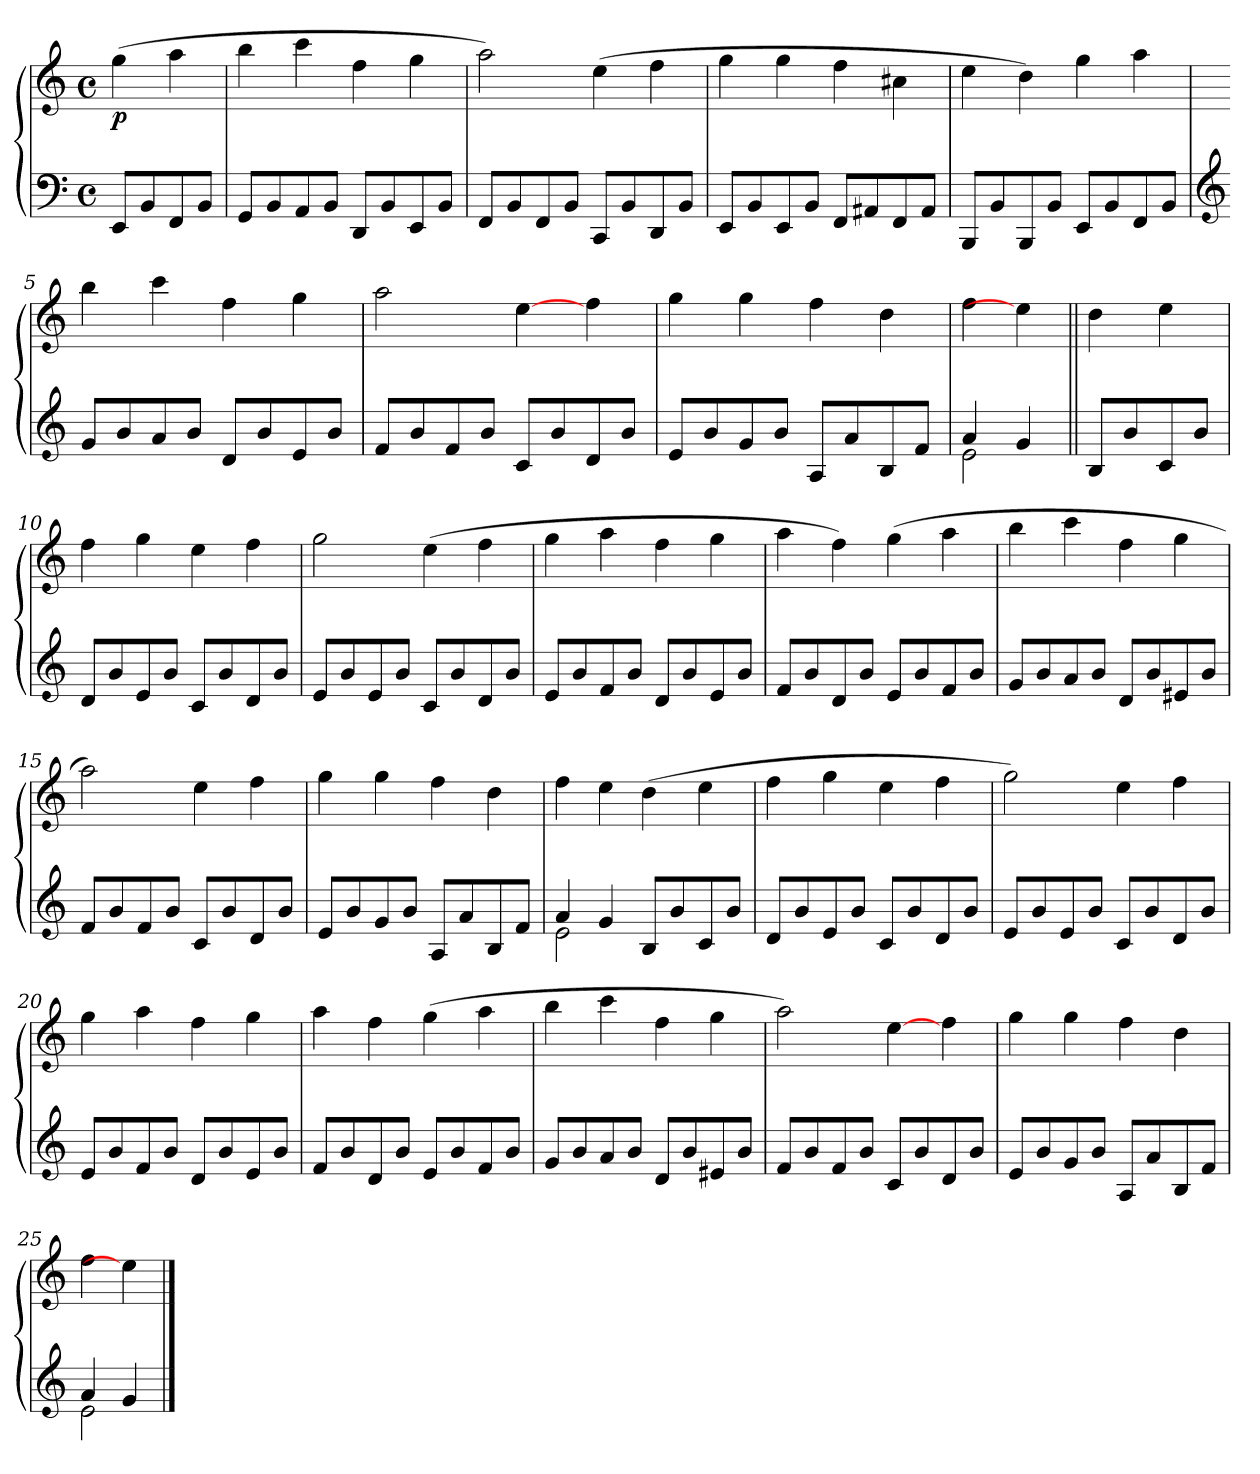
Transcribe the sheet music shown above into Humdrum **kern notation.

**kern	**kern	**dynam
*part1	*part1	*part1
*staff2	*staff1	*staff1/2
*clefF4	*clefG3	*
*M4/4	*M4/4	*
*met(c)	*met(c)	*
=	=	=
!	!	!LO:DY:b
8EE/L	(>4ee\	p
8BB/	.	.
8FF/	4ff\	.
8BB/J	.	.
=1	=1	=1
8GG/L	4gg\	.
8BB/	.	.
8AA/	4aa\	.
8BB/J	.	.
8DD/L	4dd\	.
8BB/	.	.
8EE/	4ee\	.
8BB/J	.	.
=2	=2	=2
8FF/L	2ff\)	.
8BB/	.	.
8FF/	.	.
8BB/J	.	.
8CC/L	(>4cc\	.
8BB/	.	.
8DD/	4dd\	.
8BB/J	.	.
=3	=3	=3
8EE/L	4ee\	.
8BB/	.	.
8EE/	4ee\	.
8BB/J	.	.
8FF/L	4dd\	.
8AA#X/	.	.
8FF/	4a#\	.
8AA#/J	.	.
=4	=4	=4
8BBB/L	4cc\	.
8BB/	.	.
8BBB/	4b\)	.
8BB/J	.	.
8EE/L	4ee\	.
8BB/	.	.
8FF/	4ff\	.
8BB/J	.	.
!!LO:LB:g=z
=5	=5	=5
*clefG3	*	*
8e/L	4gg\	.
8g/	.	.
8f/	4aa\	.
8g/J	.	.
8B/L	4dd\	.
8g/	.	.
8c/	4ee\	.
8g/J	.	.
=6	=6	=6
8d/L	2ff\	.
8g/	.	.
8d/	.	.
8g/J	.	.
8A/L	[>4cc\	.
8g/	.	.
8B/	4dd\	.
8g/J	.	.
=7	=7	=7
8c/L	4ee\	.
8g/	.	.
8e/	4ee\	.
8g/J	.	.
8F/L	4dd\	.
8f/	.	.
8G/	4b\	.
8d/J	.	.
=8	=8	=8
*^	*	*
4f/	2c\	4dd\	.
4e/	.	4cc\]	.
*v	*v	*	*
=9||	=9||	=9||
8G/L	4b\	.
8g/	.	.
8A/	4cc\	.
8g/J	.	.
=10	=10	=10
8B/L	4dd\	.
8g/	.	.
8c/	4ee\	.
8g/J	.	.
8A/L	4cc\	.
8g/	.	.
8B/	4dd\	.
8g/J	.	.
!!LO:LB:g=z
=11	=11	=11
8c/L	2ee\	.
8g/	.	.
8c/	.	.
8g/J	.	.
8A/L	(>4cc\	.
8g/	.	.
8B/	4dd\	.
8g/J	.	.
=12	=12	=12
8c/L	4ee\	.
8g/	.	.
8d/	4ff\	.
8g/J	.	.
8B/L	4dd\	.
8g/	.	.
8c/	4ee\	.
8g/J	.	.
=13	=13	=13
8d/L	4ff\	.
8g/	.	.
8B/	4dd\)	.
8g/J	.	.
8c/L	(>4ee\	.
8g/	.	.
8d/	4ff\	.
8g/J	.	.
=14	=14	=14
8e/L	4gg\	.
8g/	.	.
8f/	4aa\	.
8g/J	.	.
8B/L	4dd\	.
8g/	.	.
8c#X/	4ee\	.
8g/J	.	.
=15	=15	=15
8d/L	2ff\)	.
8g/	.	.
8d/	.	.
8g/J	.	.
8A/L	4cc\	.
8g/	.	.
8B/	4dd\	.
8g/J	.	.
!!LO:LB:g=z
=16	=16	=16
8c/L	4ee\	.
8g/	.	.
8e/	4ee\	.
8g/J	.	.
8F/L	4dd\	.
8f/	.	.
8G/	4b\	.
8d/J	.	.
=17	=17	=17
*^	*	*
4f/	2c\	4dd\	.
4e/	.	4cc\	.
8G/L	2ryy	(>4b\	.
8g/	.	.	.
8A/	.	4cc\	.
8g/J	.	.	.
*v	*v	*	*
=18	=18	=18
8B/L	4dd\	.
8g/	.	.
8c/	4ee\	.
8g/J	.	.
8A/L	4cc\	.
8g/	.	.
8B/	4dd\	.
8g/J	.	.
=19	=19	=19
8c/L	2ee\)	.
8g/	.	.
8c/	.	.
8g/J	.	.
8A/L	4cc\	.
8g/	.	.
8B/	4dd\	.
8g/J	.	.
=20	=20	=20
8c/L	4ee\	.
8g/	.	.
8d/	4ff\	.
8g/J	.	.
8B/L	4dd\	.
8g/	.	.
8c/	4ee\	.
8g/J	.	.
!!LO:LB:g=z
=21	=21	=21
8d/L	4ff\	.
8g/	.	.
8B/	4dd\	.
8g/J	.	.
8c/L	(>4ee\	.
8g/	.	.
8d/	4ff\	.
8g/J	.	.
=22	=22	=22
8e/L	4gg\	.
8g/	.	.
8f/	4aa\	.
8g/J	.	.
8B/L	4dd\	.
8g/	.	.
8c#X/	4ee\	.
8g/J	.	.
=23	=23	=23
8d/L	2ff\)	.
8g/	.	.
8d/	.	.
8g/J	.	.
8A/L	[>4cc\	.
8g/	.	.
8B/	4dd\	.
8g/J	.	.
=24	=24	=24
8c/L	4ee\	.
8g/	.	.
8e/	4ee\	.
8g/J	.	.
8F/L	4dd\	.
8f/	.	.
8G/	4b\	.
8d/J	.	.
=25	=25	=25
*^	*	*
4f/	2c\	4dd\	.
4e/	.	4cc\]	.
*v	*v	*	*
==	==	==
*-	*-	*-
